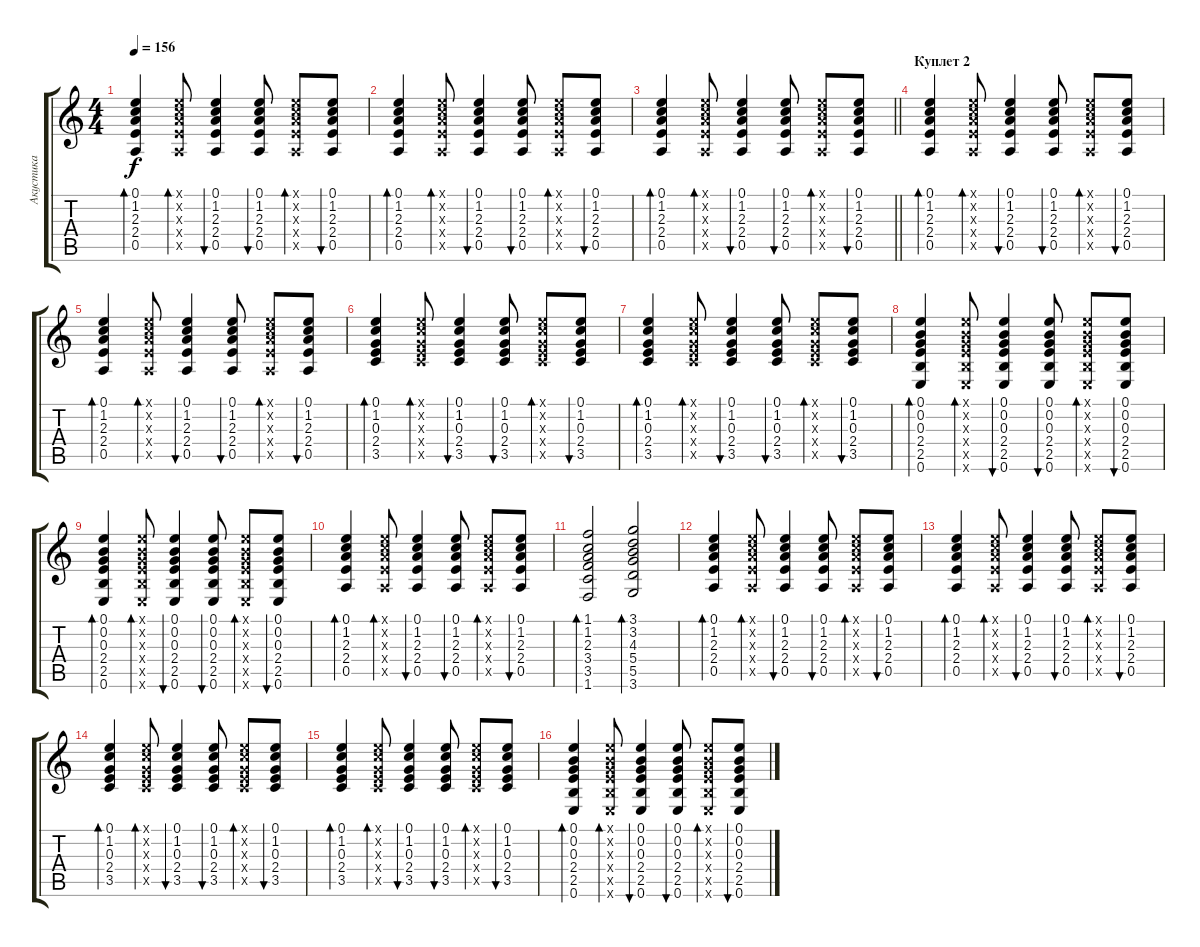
\track ("Акустика" "Акустика") {instrument acousticguitarsteel}
\staff {score tabs}
\tuning (E4 B3 G3 D3 A2 E2) {hide}
\ts (4 4)
\tempo 156
\clef g2
\ks c
(0.1 1.2 2.3 2.4 0.5).4{bd 60 dy f} (0.1{x} 1.2{x} 2.3{x} 2.4{x} 0.5{x}).8{bd 60} (0.1 1.2 2.3 2.4 0.5).4{bu 60} (0.1 1.2 2.3 2.4 0.5).8{bu 60} (0.1{x} 1.2{x} 2.3{x} 2.4{x} 0.5{x}).8{bd 60} (0.1 1.2 2.3 2.4 0.5).8{bu 60} |
(0.1 1.2 2.3 2.4 0.5).4{bd 60} (0.1{x} 1.2{x} 2.3{x} 2.4{x} 0.5{x}).8{bd 60} (0.1 1.2 2.3 2.4 0.5).4{bu 60} (0.1 1.2 2.3 2.4 0.5).8{bu 60} (0.1{x} 1.2{x} 2.3{x} 2.4{x} 0.5{x}).8{bd 60} (0.1 1.2 2.3 2.4 0.5).8{bu 60} |
\barLineRight lightlight
(0.1 1.2 2.3 2.4 0.5).4{bd 60} (0.1{x} 1.2{x} 2.3{x} 2.4{x} 0.5{x}).8{bd 60} (0.1 1.2 2.3 2.4 0.5).4{bu 60} (0.1 1.2 2.3 2.4 0.5).8{bu 60} (0.1{x} 1.2{x} 2.3{x} 2.4{x} 0.5{x}).8{bd 60} (0.1 1.2 2.3 2.4 0.5).8{bu 60} |
\section ("" "Куплет 2")
(0.1 1.2 2.3 2.4 0.5).4{bd 60} (0.1{x} 1.2{x} 2.3{x} 2.4{x} 0.5{x}).8{bd 60} (0.1 1.2 2.3 2.4 0.5).4{bu 60} (0.1 1.2 2.3 2.4 0.5).8{bu 60} (0.1{x} 1.2{x} 2.3{x} 2.4{x} 0.5{x}).8{bd 60} (0.1 1.2 2.3 2.4 0.5).8{bu 60} |
(0.1 1.2 2.3 2.4 0.5).4{bd 60} (0.1{x} 1.2{x} 2.3{x} 2.4{x} 0.5{x}).8{bd 60} (0.1 1.2 2.3 2.4 0.5).4{bu 60} (0.1 1.2 2.3 2.4 0.5).8{bu 60} (0.1{x} 1.2{x} 2.3{x} 2.4{x} 0.5{x}).8{bd 60} (0.1 1.2 2.3 2.4 0.5).8{bu 60} |
(0.1 1.2 0.3 2.4 3.5).4{bd 60} (0.1{x} 1.2{x} 0.3{x} 2.4{x} 3.5{x}).8{bd 60} (0.1 1.2 0.3 2.4 3.5).4{bu 60} (0.1 1.2 0.3 2.4 3.5).8{bu 60} (0.1{x} 1.2{x} 0.3{x} 2.4{x} 3.5{x}).8{bd 60} (0.1 1.2 0.3 2.4 3.5).8{bu 60} |
(0.1 1.2 0.3 2.4 3.5).4{bd 60} (0.1{x} 1.2{x} 0.3{x} 2.4{x} 3.5{x}).8{bd 60} (0.1 1.2 0.3 2.4 3.5).4{bu 60} (0.1 1.2 0.3 2.4 3.5).8{bu 60} (0.1{x} 1.2{x} 0.3{x} 2.4{x} 3.5{x}).8{bd 60} (0.1 1.2 0.3 2.4 3.5).8{bu 60} |
(0.1 0.2 0.3 2.4 2.5 0.6).4{bd 60} (0.1{x} 0.2{x} 0.3{x} 2.4{x} 2.5{x} 0.6{x}).8{bd 60} (0.1 0.2 0.3 2.4 2.5 0.6).4{bu 60} (0.1 0.2 0.3 2.4 2.5 0.6).8{bu 60} (0.1{x} 0.2{x} 0.3{x} 2.4{x} 2.5{x} 0.6{x}).8{bd 60} (0.1 0.2 0.3 2.4 2.5 0.6).8{bu 60} |
(0.1 0.2 0.3 2.4 2.5 0.6).4{bd 60} (0.1{x} 0.2{x} 0.3{x} 2.4{x} 2.5{x} 0.6{x}).8{bd 60} (0.1 0.2 0.3 2.4 2.5 0.6).4{bu 60} (0.1 0.2 0.3 2.4 2.5 0.6).8{bu 60} (0.1{x} 0.2{x} 0.3{x} 2.4{x} 2.5{x} 0.6{x}).8{bd 60} (0.1 0.2 0.3 2.4 2.5 0.6).8{bu 60} |
(0.1 1.2 2.3 2.4 0.5).4{bd 60} (0.1{x} 1.2{x} 2.3{x} 2.4{x} 0.5{x}).8{bd 60} (0.1 1.2 2.3 2.4 0.5).4{bu 60} (0.1 1.2 2.3 2.4 0.5).8{bu 60} (0.1{x} 1.2{x} 2.3{x} 2.4{x} 0.5{x}).8{bd 60} (0.1 1.2 2.3 2.4 0.5).8{bu 60} |
(1.1 1.2 2.3 3.4 3.5 1.6).2{bd 120} (3.1 3.2 4.3 5.4 5.5 3.6).2{bd 120} |
(0.1 1.2 2.3 2.4 0.5).4{bd 60} (0.1{x} 1.2{x} 2.3{x} 2.4{x} 0.5{x}).8{bd 60} (0.1 1.2 2.3 2.4 0.5).4{bu 60} (0.1 1.2 2.3 2.4 0.5).8{bu 60} (0.1{x} 1.2{x} 2.3{x} 2.4{x} 0.5{x}).8{bd 60} (0.1 1.2 2.3 2.4 0.5).8{bu 60} |
(0.1 1.2 2.3 2.4 0.5).4{bd 60} (0.1{x} 1.2{x} 2.3{x} 2.4{x} 0.5{x}).8{bd 60} (0.1 1.2 2.3 2.4 0.5).4{bu 60} (0.1 1.2 2.3 2.4 0.5).8{bu 60} (0.1{x} 1.2{x} 2.3{x} 2.4{x} 0.5{x}).8{bd 60} (0.1 1.2 2.3 2.4 0.5).8{bu 60} |
(0.1 1.2 0.3 2.4 3.5).4{bd 60} (0.1{x} 1.2{x} 0.3{x} 2.4{x} 3.5{x}).8{bd 60} (0.1 1.2 0.3 2.4 3.5).4{bu 60} (0.1 1.2 0.3 2.4 3.5).8{bu 60} (0.1{x} 1.2{x} 0.3{x} 2.4{x} 3.5{x}).8{bd 60} (0.1 1.2 0.3 2.4 3.5).8{bu 60} |
(0.1 1.2 0.3 2.4 3.5).4{bd 60} (0.1{x} 1.2{x} 0.3{x} 2.4{x} 3.5{x}).8{bd 60} (0.1 1.2 0.3 2.4 3.5).4{bu 60} (0.1 1.2 0.3 2.4 3.5).8{bu 60} (0.1{x} 1.2{x} 0.3{x} 2.4{x} 3.5{x}).8{bd 60} (0.1 1.2 0.3 2.4 3.5).8{bu 60} |
(0.1 0.2 0.3 2.4 2.5 0.6).4{bd 60} (0.1{x} 0.2{x} 0.3{x} 2.4{x} 2.5{x} 0.6{x}).8{bd 60} (0.1 0.2 0.3 2.4 2.5 0.6).4{bu 60} (0.1 0.2 0.3 2.4 2.5 0.6).8{bu 60} (0.1{x} 0.2{x} 0.3{x} 2.4{x} 2.5{x} 0.6{x}).8{bd 60} (0.1 0.2 0.3 2.4 2.5 0.6).8{bu 60}
